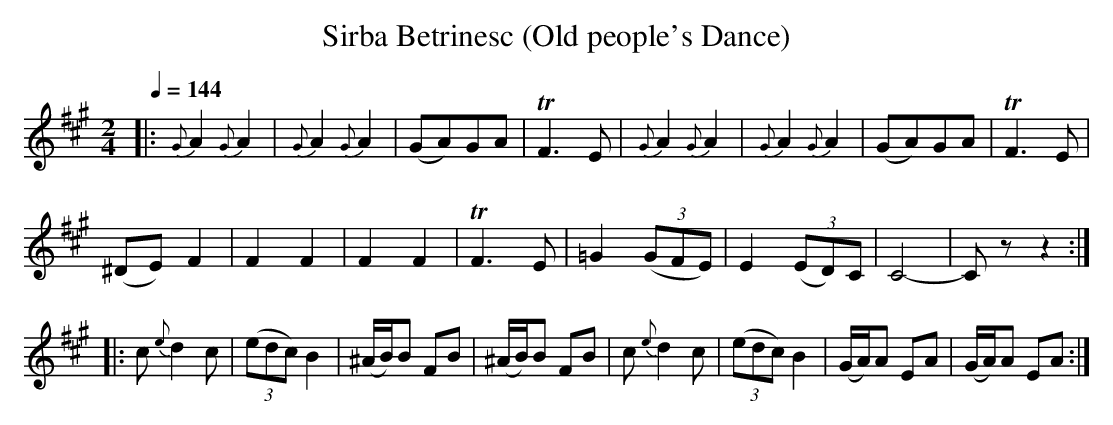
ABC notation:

X:1
T: Sirba Betrinesc (Old people's Dance)
Q: 1/4=144
M: 2/4
L: 1/8
K: A
|:\
{G}A2 {G}A2 | {G}A2 {G}A2 | (GA)GA | TF3 E |\
{G}A2 {G}A2 | {G}A2 {G}A2 | (GA)GA | TF3 E |
(^DE) F2 | F2 F2 | F2 F2 | TF3 E |\
=G2 (3(GFE) | E2 (3(ED)C | C4- | Cz z2 :|
|:\
c {e}d2 c  | (3(edc) B2 | (^A/B/)B FB | (^A/B/)B FB |\
c {e}d2 c | ((3edc) B2 | (G/A/)A EA | (G/A/)A EA :|
